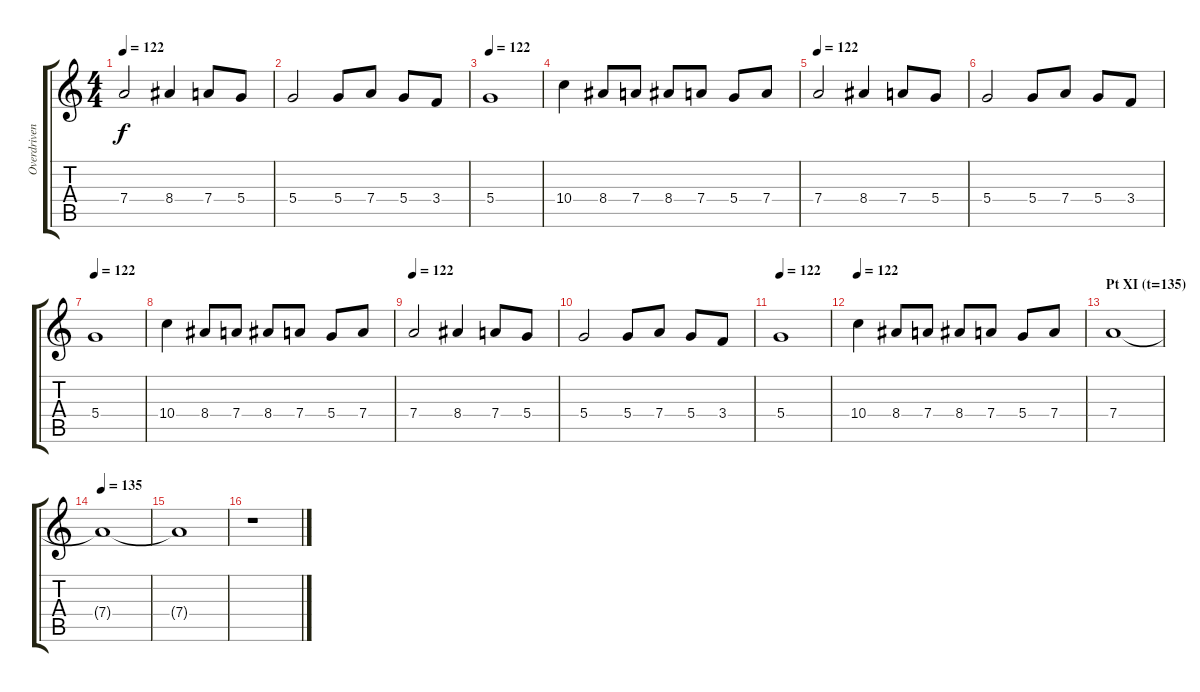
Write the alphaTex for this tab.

\track ("Overdriven Guitar I" "Overdriven") {instrument overdrivenguitar}
\staff {score tabs}
\tuning (E4 B3 G3 D3 A2 E2) {hide}
\ts (4 4)
\tempo 122
\clef g2
\ks c
7.4.2{dy f} 8.4.4 7.4.8 5.4.8 |
5.4.2 5.4.8 7.4.8 5.4.8 3.4.8 |
\tempo 122
5.4.1 |
10.4.4 8.4.8 7.4.8 8.4.8 7.4.8 5.4.8 7.4.8 |
\tempo 122
7.4.2 8.4.4 7.4.8 5.4.8 |
5.4.2 5.4.8 7.4.8 5.4.8 3.4.8 |
\tempo 122
5.4.1 |
10.4.4 8.4.8 7.4.8 8.4.8 7.4.8 5.4.8 7.4.8 |
\tempo 122
7.4.2 8.4.4 7.4.8 5.4.8 |
5.4.2 5.4.8 7.4.8 5.4.8 3.4.8 |
\tempo 122
5.4.1 |
\tempo 122
10.4.4 8.4.8 7.4.8 8.4.8 7.4.8 5.4.8 7.4.8 |
\section ("" "Pt XI (t=135)")
7.4.1{volume 2} |
\tempo 135
7.4{t}.1 |
7.4{t}.1 |
r.1{volume 13}
